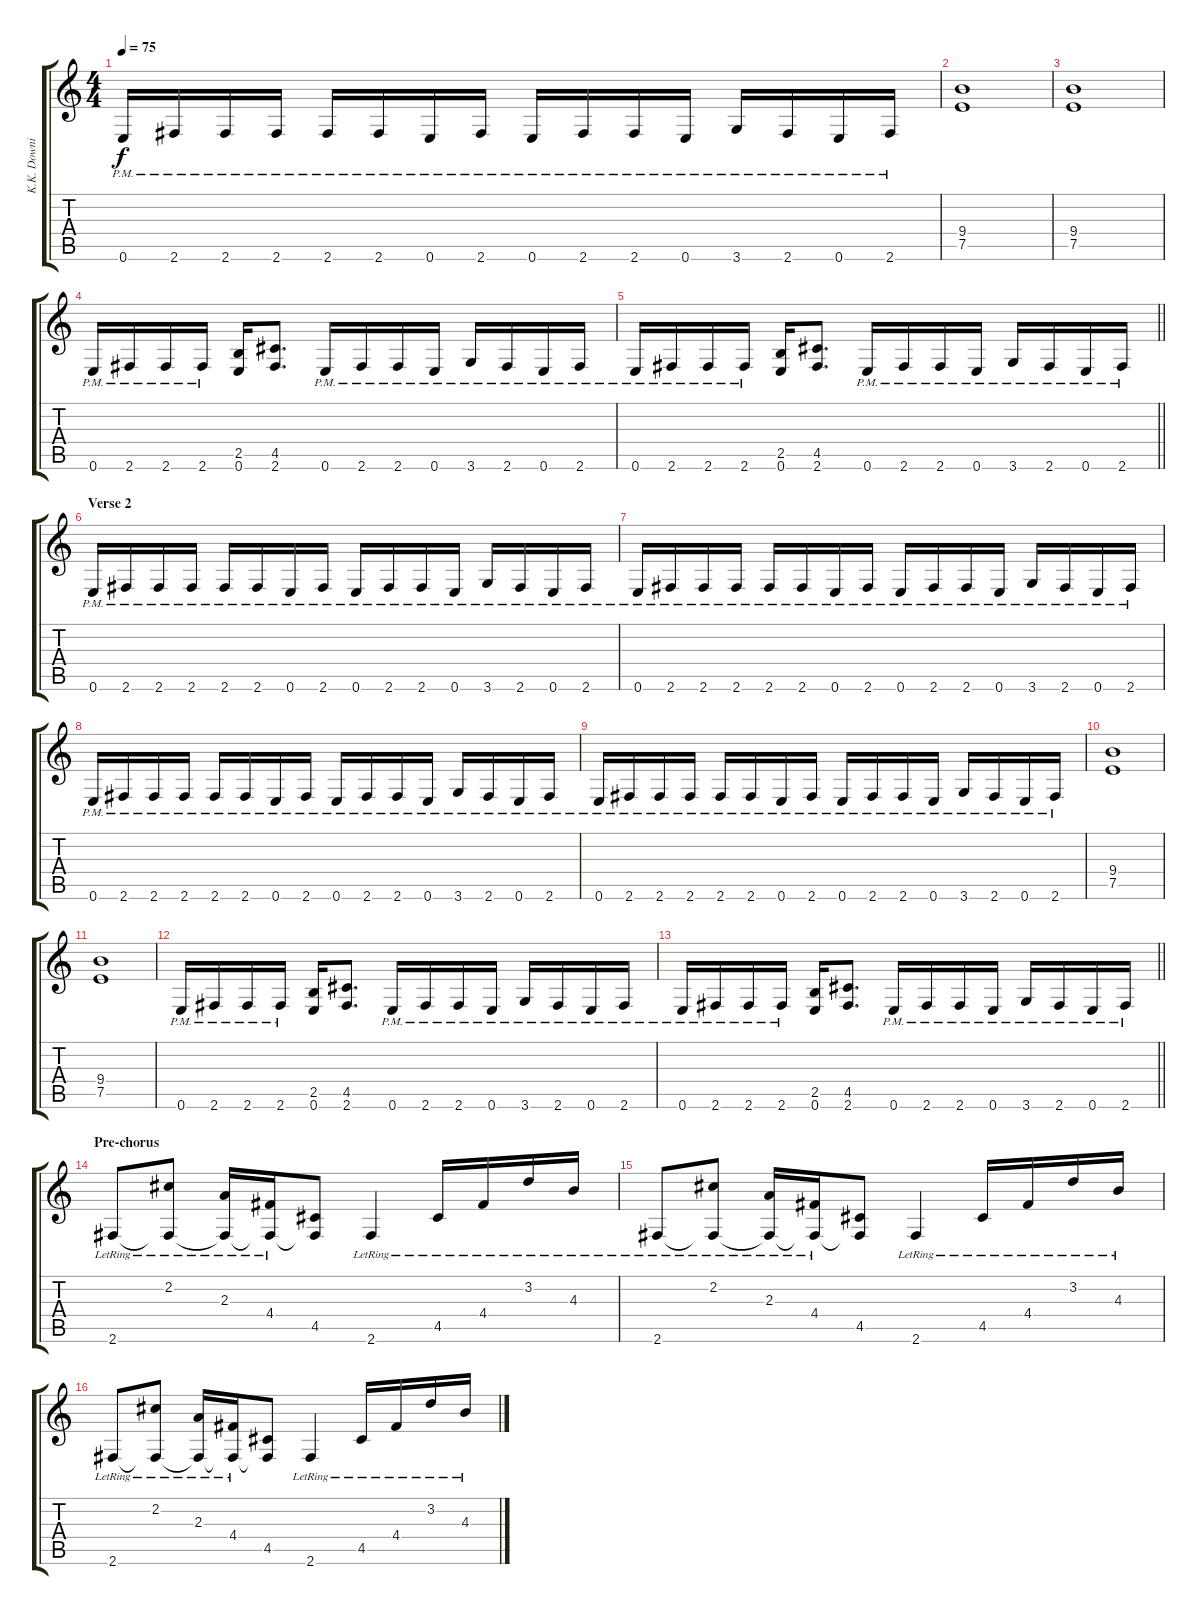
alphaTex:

\track ("K.K. Downing" "K.K. Downi") {instrument distortionguitar}
\staff {score tabs}
\tuning (E4 B3 G3 D3 A2 E2) {hide}
\ts (4 4)
\tempo 75
\clef g2
\ks c
0.6{pm}.16{dy f} 2.6{pm}.16 2.6{pm}.16 2.6{pm}.16 2.6{pm}.16 2.6{pm}.16 0.6{pm}.16 2.6{pm}.16 0.6{pm}.16 2.6{pm}.16 2.6{pm}.16 0.6{pm}.16 3.6{pm}.16 2.6{pm}.16 0.6{pm}.16 2.6{pm}.16 |
(9.4 7.5).1 |
(9.4 7.5).1 |
0.6{pm}.16 2.6{pm}.16 2.6{pm}.16 2.6{pm}.16 (2.5 0.6).16 (4.5 2.6).8{d} 0.6{pm}.16 2.6{pm}.16 2.6{pm}.16 0.6{pm}.16 3.6{pm}.16 2.6{pm}.16 0.6{pm}.16 2.6{pm}.16 |
\barLineRight lightlight
0.6{pm}.16 2.6{pm}.16 2.6{pm}.16 2.6{pm}.16 (2.5 0.6).16 (4.5 2.6).8{d} 0.6{pm}.16 2.6{pm}.16 2.6{pm}.16 0.6{pm}.16 3.6{pm}.16 2.6{pm}.16 0.6{pm}.16 2.6{pm}.16 |
\section ("" "Verse 2")
0.6{pm}.16 2.6{pm}.16 2.6{pm}.16 2.6{pm}.16 2.6{pm}.16 2.6{pm}.16 0.6{pm}.16 2.6{pm}.16 0.6{pm}.16 2.6{pm}.16 2.6{pm}.16 0.6{pm}.16 3.6{pm}.16 2.6{pm}.16 0.6{pm}.16 2.6{pm}.16 |
0.6{pm}.16 2.6{pm}.16 2.6{pm}.16 2.6{pm}.16 2.6{pm}.16 2.6{pm}.16 0.6{pm}.16 2.6{pm}.16 0.6{pm}.16 2.6{pm}.16 2.6{pm}.16 0.6{pm}.16 3.6{pm}.16 2.6{pm}.16 0.6{pm}.16 2.6{pm}.16 |
0.6{pm}.16 2.6{pm}.16 2.6{pm}.16 2.6{pm}.16 2.6{pm}.16 2.6{pm}.16 0.6{pm}.16 2.6{pm}.16 0.6{pm}.16 2.6{pm}.16 2.6{pm}.16 0.6{pm}.16 3.6{pm}.16 2.6{pm}.16 0.6{pm}.16 2.6{pm}.16 |
0.6{pm}.16 2.6{pm}.16 2.6{pm}.16 2.6{pm}.16 2.6{pm}.16 2.6{pm}.16 0.6{pm}.16 2.6{pm}.16 0.6{pm}.16 2.6{pm}.16 2.6{pm}.16 0.6{pm}.16 3.6{pm}.16 2.6{pm}.16 0.6{pm}.16 2.6{pm}.16 |
(9.4 7.5).1 |
(9.4 7.5).1 |
0.6{pm}.16 2.6{pm}.16 2.6{pm}.16 2.6{pm}.16 (2.5 0.6).16 (4.5 2.6).8{d} 0.6{pm}.16 2.6{pm}.16 2.6{pm}.16 0.6{pm}.16 3.6{pm}.16 2.6{pm}.16 0.6{pm}.16 2.6{pm}.16 |
\barLineRight lightlight
0.6{pm}.16 2.6{pm}.16 2.6{pm}.16 2.6{pm}.16 (2.5 0.6).16 (4.5 2.6).8{d} 0.6{pm}.16 2.6{pm}.16 2.6{pm}.16 0.6{pm}.16 3.6{pm}.16 2.6{pm}.16 0.6{pm}.16 2.6{pm}.16 |
\section ("" "Pre-chorus")
2.6{lr}.8{balance 10 instrument acousticguitarsteel} (2.2{lr} 2.6{t}).8 (2.3{lr} 2.6{t}).16 (4.4{lr} 2.6{t}).16 (4.5 2.6{t}).8 2.6{lr}.4 4.5{lr}.16 4.4{lr}.16 3.2{lr}.16 4.3{lr}.16 |
2.6{lr}.8 (2.2{lr} 2.6{t}).8 (2.3{lr} 2.6{t}).16 (4.4{lr} 2.6{t}).16 (4.5 2.6{t}).8 2.6{lr}.4 4.5{lr}.16 4.4{lr}.16 3.2{lr}.16 4.3{lr}.16 |
2.6{lr}.8 (2.2{lr} 2.6{t}).8 (2.3{lr} 2.6{t}).16 (4.4{lr} 2.6{t}).16 (4.5 2.6{t}).8 2.6{lr}.4 4.5{lr}.16 4.4{lr}.16 3.2{lr}.16 4.3{lr}.16
